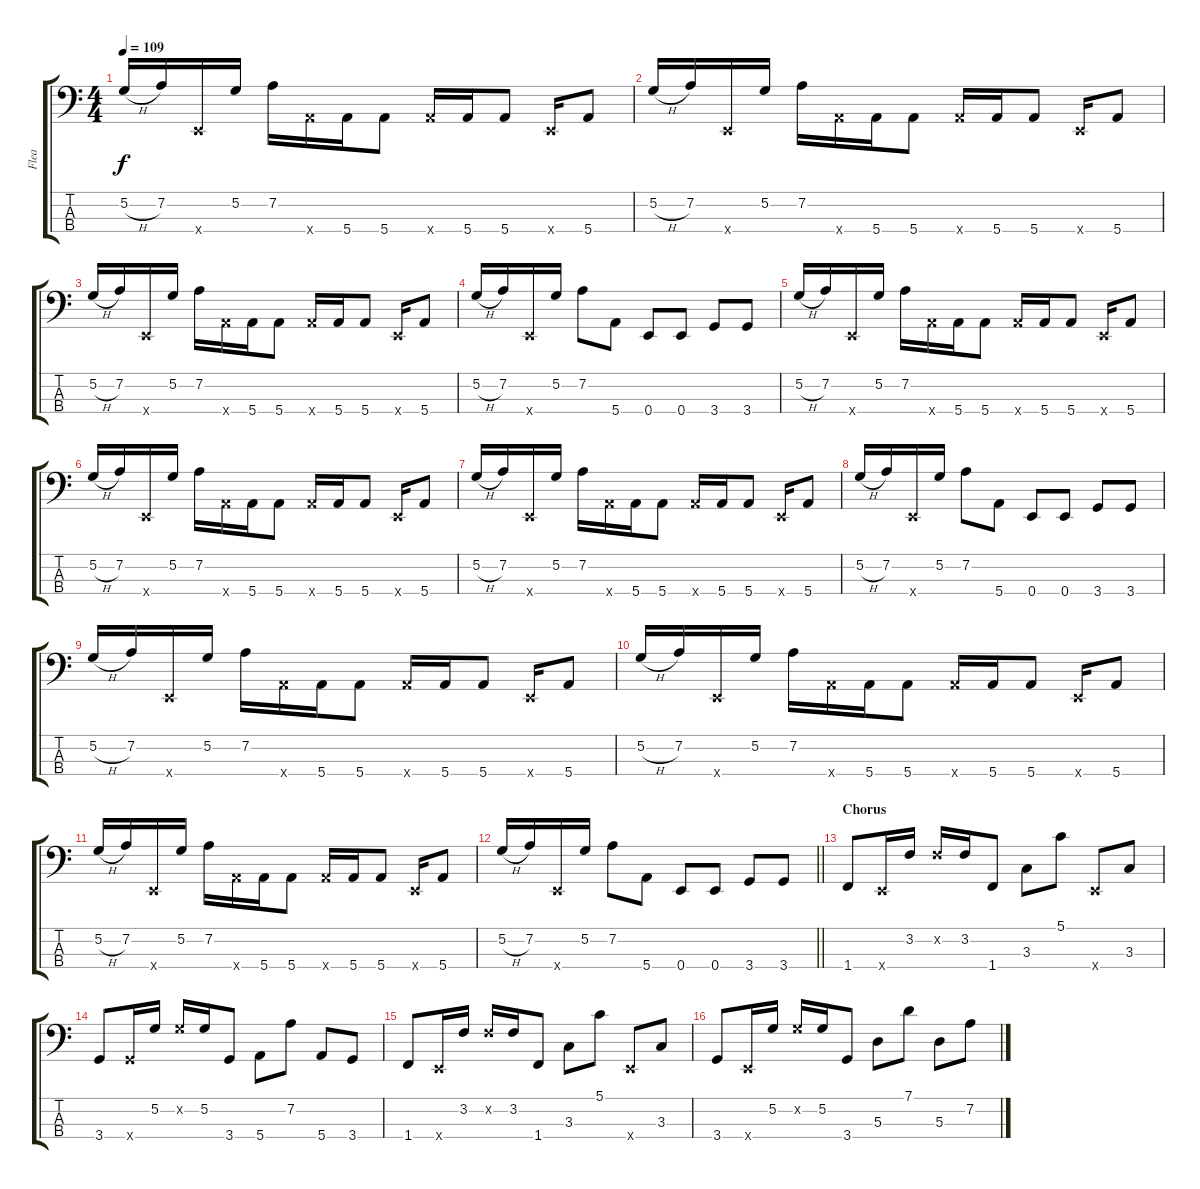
\track ("Flea" "Flea") {instrument slapbass1}
\staff {score tabs}
\tuning (G2 D2 A1 E1) {hide}
\ts (4 4)
\tempo 109
\clef f4
\ks c
5.2{h}.16{dy f} 7.2.16 0.4{x}.16 5.2.16 7.2.16 5.4{x}.16 5.4.16 5.4.8 5.4{x}.16 5.4.16 5.4.8 0.4{x}.16 5.4.8 |
5.2{h}.16 7.2.16 0.4{x}.16 5.2.16 7.2.16 5.4{x}.16 5.4.16 5.4.8 5.4{x}.16 5.4.16 5.4.8 0.4{x}.16 5.4.8 |
5.2{h}.16 7.2.16 0.4{x}.16 5.2.16 7.2.16 5.4{x}.16 5.4.16 5.4.8 5.4{x}.16 5.4.16 5.4.8 0.4{x}.16 5.4.8 |
5.2{h}.16 7.2.16 0.4{x}.16 5.2.16 7.2.8 5.4.8 0.4.8 0.4.8 3.4.8 3.4.8 |
5.2{h}.16 7.2.16 0.4{x}.16 5.2.16 7.2.16 5.4{x}.16 5.4.16 5.4.8 5.4{x}.16 5.4.16 5.4.8 0.4{x}.16 5.4.8 |
5.2{h}.16 7.2.16 0.4{x}.16 5.2.16 7.2.16 5.4{x}.16 5.4.16 5.4.8 5.4{x}.16 5.4.16 5.4.8 0.4{x}.16 5.4.8 |
5.2{h}.16 7.2.16 0.4{x}.16 5.2.16 7.2.16 5.4{x}.16 5.4.16 5.4.8 5.4{x}.16 5.4.16 5.4.8 0.4{x}.16 5.4.8 |
5.2{h}.16 7.2.16 0.4{x}.16 5.2.16 7.2.8 5.4.8 0.4.8 0.4.8 3.4.8 3.4.8 |
5.2{h}.16 7.2.16 0.4{x}.16 5.2.16 7.2.16 5.4{x}.16 5.4.16 5.4.8 5.4{x}.16 5.4.16 5.4.8 0.4{x}.16 5.4.8 |
5.2{h}.16 7.2.16 0.4{x}.16 5.2.16 7.2.16 5.4{x}.16 5.4.16 5.4.8 5.4{x}.16 5.4.16 5.4.8 0.4{x}.16 5.4.8 |
5.2{h}.16 7.2.16 0.4{x}.16 5.2.16 7.2.16 5.4{x}.16 5.4.16 5.4.8 5.4{x}.16 5.4.16 5.4.8 0.4{x}.16 5.4.8 |
\barLineRight lightlight
5.2{h}.16 7.2.16 0.4{x}.16 5.2.16 7.2.8 5.4.8 0.4.8 0.4.8 3.4.8 3.4.8 |
\section ("" "Chorus")
1.4.8 0.4{x}.16 3.2.16 3.2{x}.16 3.2.16 1.4.8 3.3.8 5.1.8 0.4{x}.8 3.3.8 |
3.4.8 3.4{x}.16 5.2.16 5.2{x}.16 5.2.16 3.4.8 5.4.8 7.2.8 5.4.8 3.4.8 |
1.4.8 0.4{x}.16 3.2.16 3.2{x}.16 3.2.16 1.4.8 3.3.8 5.1.8 0.4{x}.8 3.3.8 |
3.4.8 0.4{x}.16 5.2.16 5.2{x}.16 5.2.16 3.4.8 5.3.8 7.1.8 5.3.8 7.2.8
